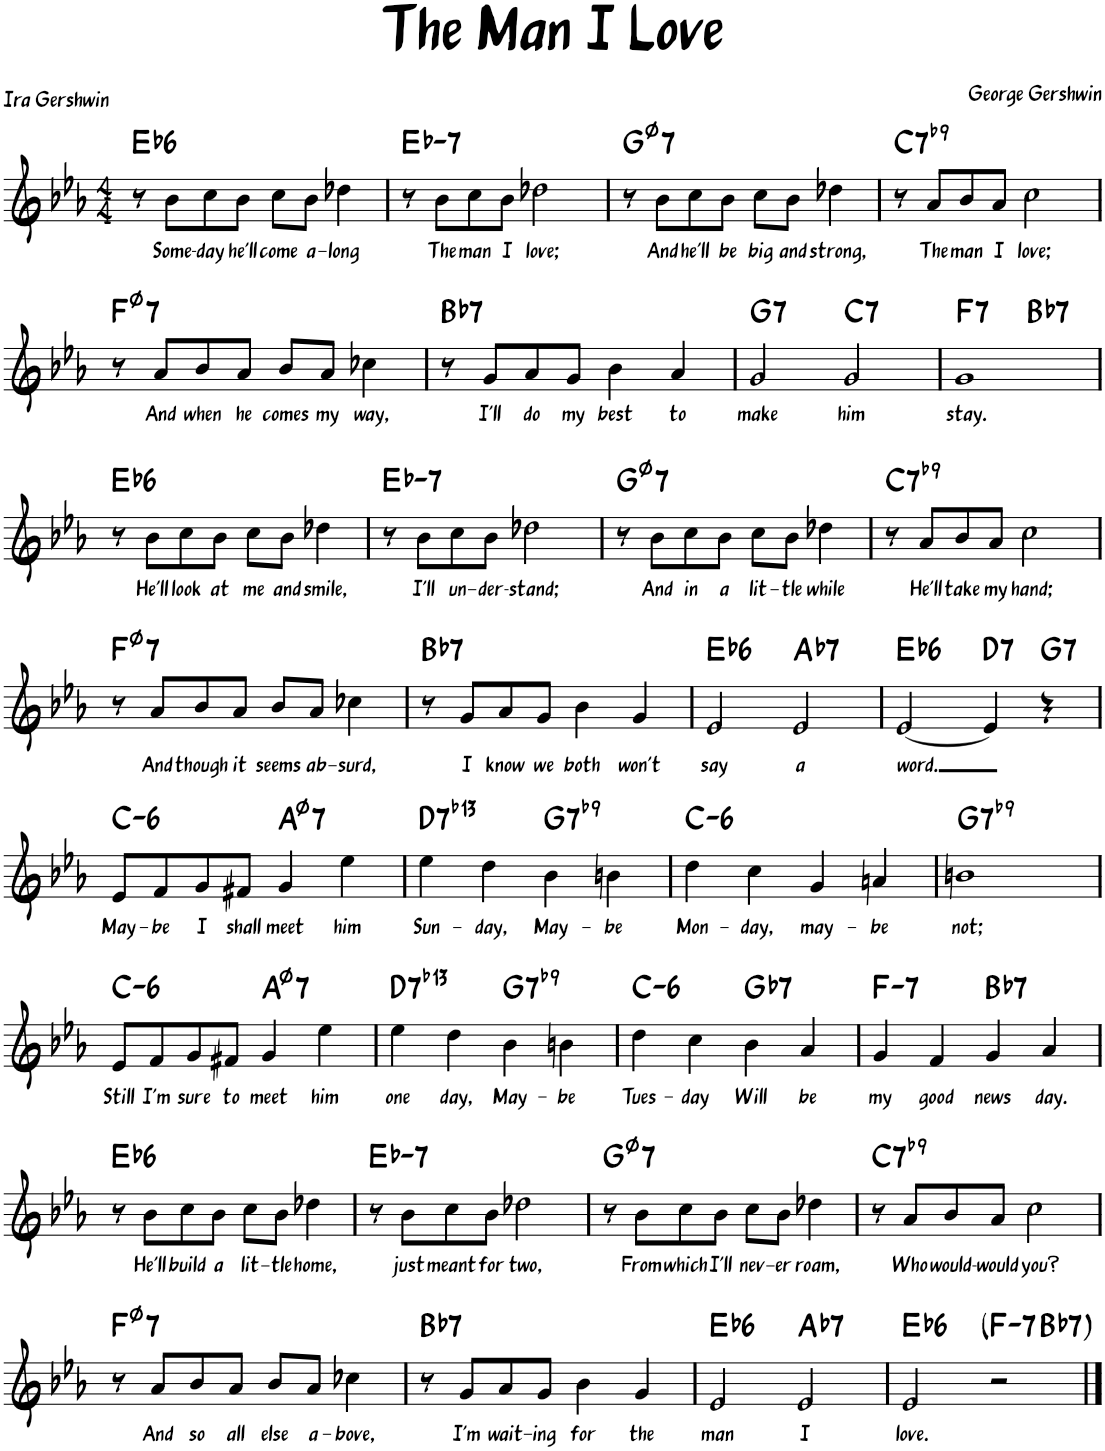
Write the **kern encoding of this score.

**kern	**text	**harte
*part1	*part1	*part1
*staff1	*staff1	*
*I"Piano	*	*
*I'Pno.	*	*
*clefG2	*	*
*k[b-e-a-]	*	*
*M4/4	*	*
=1	=1	=1
!	!	!LO:H:kt=6
8r	.	Eb:maj6
!	!LO:LY:b	!
8b-\L	Some-	.
!	!LO:LY:b	!
8cc\	-day	.
!	!LO:LY:b	!
8b-\J	he'll	.
!	!LO:LY:b	!
8cc\L	come	.
!	!LO:LY:b	!
8b-\J	a-	.
!	!LO:LY:b	!
4dd-X\	-long	.
=2	=2	=2
!	!	!LO:H:kt=7
8r	.	Eb:min7
!	!LO:LY:b	!
8b-\L	The	.
!	!LO:LY:b	!
8cc\	man	.
!	!LO:LY:b	!
8b-\J	I	.
!	!LO:LY:b	!
2dd-X\	love;	.
=3	=3	=3
!	!	!LO:H:kt=7
8r	.	G:hdim7
!	!LO:LY:b	!
8b-\L	And	.
!	!LO:LY:b	!
8cc\	he'll	.
!	!LO:LY:b	!
8b-\J	be	.
!	!LO:LY:b	!
8cc\L	big	.
!	!LO:LY:b	!
8b-\J	and	.
!	!LO:LY:b	!
4dd-X\	strong,	.
=4	=4	=4
!	!	!LO:H:kt=7
8r	.	C:7(b9)
!	!LO:LY:b	!
8a-/L	The	.
!	!LO:LY:b	!
8b-/	man	.
!	!LO:LY:b	!
8a-/J	I	.
!	!LO:LY:b	!
2cc\	love;	.
!!LO:LB:g=z
=5	=5	=5
!	!	!LO:H:kt=7
8r	.	F:hdim7
!	!LO:LY:b	!
8a-/L	And	.
!	!LO:LY:b	!
8b-/	when	.
!	!LO:LY:b	!
8a-/J	he	.
!	!LO:LY:b	!
8b-/L	comes	.
!	!LO:LY:b	!
8a-/J	my	.
!	!LO:LY:b	!
4cc-X\	way,	.
=6	=6	=6
!	!	!LO:H:kt=7
8r	.	Bb:7
!	!LO:LY:b	!
8g/L	I'll	.
!	!LO:LY:b	!
8a-/	do	.
!	!LO:LY:b	!
8g/J	my	.
!	!LO:LY:b	!
4b-\	best	.
!	!LO:LY:b	!
4a-/	to	.
=7	=7	=7
!	!LO:LY:b	!LO:H:kt=7
2g/	make	G:7
!	!LO:LY:b	!LO:H:kt=7
2g/	him	C:7
=8	=8	=8
!	!LO:LY:b	!LO:H:kt=7
*^	*	*
1g	2ryy	stay.	F:7
!	!	!	!LO:H:kt=7
.	2ryy	.	Bb:7
!!LO:LB:g=z	!!
=9	=9	=9	=9
!	!	!	!LO:H:kt=6
*v	*v	*	*
8r	.	Eb:maj6
!	!LO:LY:b	!
8b-\L	He'll	.
!	!LO:LY:b	!
8cc\	look	.
!	!LO:LY:b	!
8b-\J	at	.
!	!LO:LY:b	!
8cc\L	me	.
!	!LO:LY:b	!
8b-\J	and	.
!	!LO:LY:b	!
4dd-X\	smile,	.
=10	=10	=10
!	!	!LO:H:kt=7
8r	.	Eb:min7
!	!LO:LY:b	!
8b-\L	I'll	.
!	!LO:LY:b	!
8cc\	un-	.
!	!LO:LY:b	!
8b-\J	-der-	.
!	!LO:LY:b	!
2dd-X\	-stand;	.
=11	=11	=11
!	!	!LO:H:kt=7
8r	.	G:hdim7
!	!LO:LY:b	!
8b-\L	And	.
!	!LO:LY:b	!
8cc\	in	.
!	!LO:LY:b	!
8b-\J	a	.
!	!LO:LY:b	!
8cc\L	lit-	.
!	!LO:LY:b	!
8b-\J	-tle	.
!	!LO:LY:b	!
4dd-X\	while	.
=12	=12	=12
!	!	!LO:H:kt=7
8r	.	C:7(b9)
!	!LO:LY:b	!
8a-/L	He'll	.
!	!LO:LY:b	!
8b-/	take	.
!	!LO:LY:b	!
8a-/J	my	.
!	!LO:LY:b	!
2cc\	hand;	.
!!LO:LB:g=z
=13	=13	=13
!	!	!LO:H:kt=7
8r	.	F:hdim7
!	!LO:LY:b	!
8a-/L	And	.
!	!LO:LY:b	!
8b-/	though	.
!	!LO:LY:b	!
8a-/J	it	.
!	!LO:LY:b	!
8b-/L	seems	.
!	!LO:LY:b	!
8a-/J	ab-	.
!	!LO:LY:b	!
4cc-X\	-surd,	.
=14	=14	=14
!	!	!LO:H:kt=7
8r	.	Bb:7
!	!LO:LY:b	!
8g/L	I	.
!	!LO:LY:b	!
8a-/	know	.
!	!LO:LY:b	!
8g/J	we	.
!	!LO:LY:b	!
4b-\	both	.
!	!LO:LY:b	!
4g/	won't	.
=15	=15	=15
!	!LO:LY:b	!LO:H:kt=6
2e-/	say	Eb:maj6
!	!LO:LY:b	!LO:H:kt=7
2e-/	a	Ab:7
=16	=16	=16
!	!LO:LY:b	!LO:H:kt=6
[2e-/	word.	Eb:maj6
!	!	!LO:H:kt=7
4e-/]	.	D:7
!	!	!LO:H:kt=7
4r	.	G:7
!!LO:LB:g=z
=17	=17	=17
!	!LO:LY:b	!LO:H:kt=6
8e-/L	May-	C:min6
!	!LO:LY:b	!
8f/	-be	.
!	!LO:LY:b	!
8g/	I	.
!	!LO:LY:b	!
8f#X/J	shall	.
!	!LO:LY:b	!LO:H:kt=7
4g/	meet	A:hdim7
!	!LO:LY:b	!
4ee-\	him	.
=18	=18	=18
!	!LO:LY:b	!LO:H:kt=7
4ee-\	Sun-	D:7(b13)
!	!LO:LY:b	!
4dd\	-day,	.
!	!LO:LY:b	!LO:H:kt=7
4b-\	May-	G:7(b9)
!	!LO:LY:b	!
4bn\	-be	.
=19	=19	=19
!	!LO:LY:b	!LO:H:kt=6
4dd\	Mon-	C:min6
!	!LO:LY:b	!
4cc\	-day,	.
!	!LO:LY:b	!
4g/	may-	.
!	!LO:LY:b	!
4an/	-be	.
=20	=20	=20
!	!LO:LY:b	!LO:H:kt=7
1bn	not;	G:7(b9)
!!LO:LB:g=z
=21	=21	=21
!	!LO:LY:b	!LO:H:kt=6
8e-/L	Still	C:min6
!	!LO:LY:b	!
8f/	I'm	.
!	!LO:LY:b	!
8g/	sure	.
!	!LO:LY:b	!
8f#X/J	to	.
!	!LO:LY:b	!LO:H:kt=7
4g/	meet	A:hdim7
!	!LO:LY:b	!
4ee-\	him	.
=22	=22	=22
!	!LO:LY:b	!LO:H:kt=7
4ee-\	one	D:7(b13)
!	!LO:LY:b	!
4dd\	day,	.
!	!LO:LY:b	!LO:H:kt=7
4b-\	May-	G:7(b9)
!	!LO:LY:b	!
4bn\	-be	.
=23	=23	=23
!	!LO:LY:b	!LO:H:kt=6
4dd\	Tues-	C:min6
!	!LO:LY:b	!
4cc\	-day	.
!	!LO:LY:b	!LO:H:kt=7
4b-\	Will	Gb:7
!	!LO:LY:b	!
4a-/	be	.
=24	=24	=24
!	!LO:LY:b	!LO:H:kt=7
4g/	my	F:min7
!	!LO:LY:b	!
4f/	good	.
!	!LO:LY:b	!LO:H:kt=7
4g/	news	Bb:7
!	!LO:LY:b	!
4a-/	day.	.
!!LO:LB:g=z
=25	=25	=25
!	!	!LO:H:kt=6
8r	.	Eb:maj6
!	!LO:LY:b	!
8b-\L	He'll	.
!	!LO:LY:b	!
8cc\	build	.
!	!LO:LY:b	!
8b-\J	a	.
!	!LO:LY:b	!
8cc\L	lit-	.
!	!LO:LY:b	!
8b-\J	-tle	.
!	!LO:LY:b	!
4dd-X\	home,	.
=26	=26	=26
!	!	!LO:H:kt=7
8r	.	Eb:min7
!	!LO:LY:b	!
8b-\L	just	.
!	!LO:LY:b	!
8cc\	meant	.
!	!LO:LY:b	!
8b-\J	for	.
!	!LO:LY:b	!
2dd-X\	two,	.
=27	=27	=27
!	!	!LO:H:kt=7
8r	.	G:hdim7
!	!LO:LY:b	!
8b-\L	From	.
!	!LO:LY:b	!
8cc\	which	.
!	!LO:LY:b	!
8b-\J	I'll	.
!	!LO:LY:b	!
8cc\L	nev-	.
!	!LO:LY:b	!
8b-\J	-er	.
!	!LO:LY:b	!
4dd-X\	roam,	.
=28	=28	=28
!	!	!LO:H:kt=7
8r	.	C:7(b9)
!	!LO:LY:b	!
8a-/L	Who	.
!	!LO:LY:b	!
8b-/	would-	.
!	!LO:LY:b	!
8a-/J	-would	.
!	!LO:LY:b	!
2cc\	you?	.
!!LO:LB:g=z
=29	=29	=29
!	!	!LO:H:kt=7
8r	.	F:hdim7
!	!LO:LY:b	!
8a-/L	And	.
!	!LO:LY:b	!
8b-/	so	.
!	!LO:LY:b	!
8a-/J	all	.
!	!LO:LY:b	!
8b-/L	else	.
!	!LO:LY:b	!
8a-/J	a-	.
!	!LO:LY:b	!
4cc-X\	-bove,	.
=30	=30	=30
!	!	!LO:H:kt=7
8r	.	Bb:7
!	!LO:LY:b	!
8g/L	I'm	.
!	!LO:LY:b	!
8a-/	wait-	.
!	!LO:LY:b	!
8g/J	-ing	.
!	!LO:LY:b	!
4b-\	for	.
!	!LO:LY:b	!
4g/	the	.
=31	=31	=31
!	!LO:LY:b	!LO:H:kt=6
2e-/	man	Eb:maj6
!	!LO:LY:b	!LO:H:kt=7
2e-/	I	Ab:7
=32	=32	=32
!	!LO:LY:b	!LO:H:kt=6
*^	*	*
2e-/	2.ryy	love.	Eb:maj6
!	!	!	!LO:H:kt=7
2r	.	.	F:min7
!	!	!	!LO:H:kt=7
.	4ryy	.	Bb:7
*v	*v	*	*
==	==	==
*-	*-	*-
